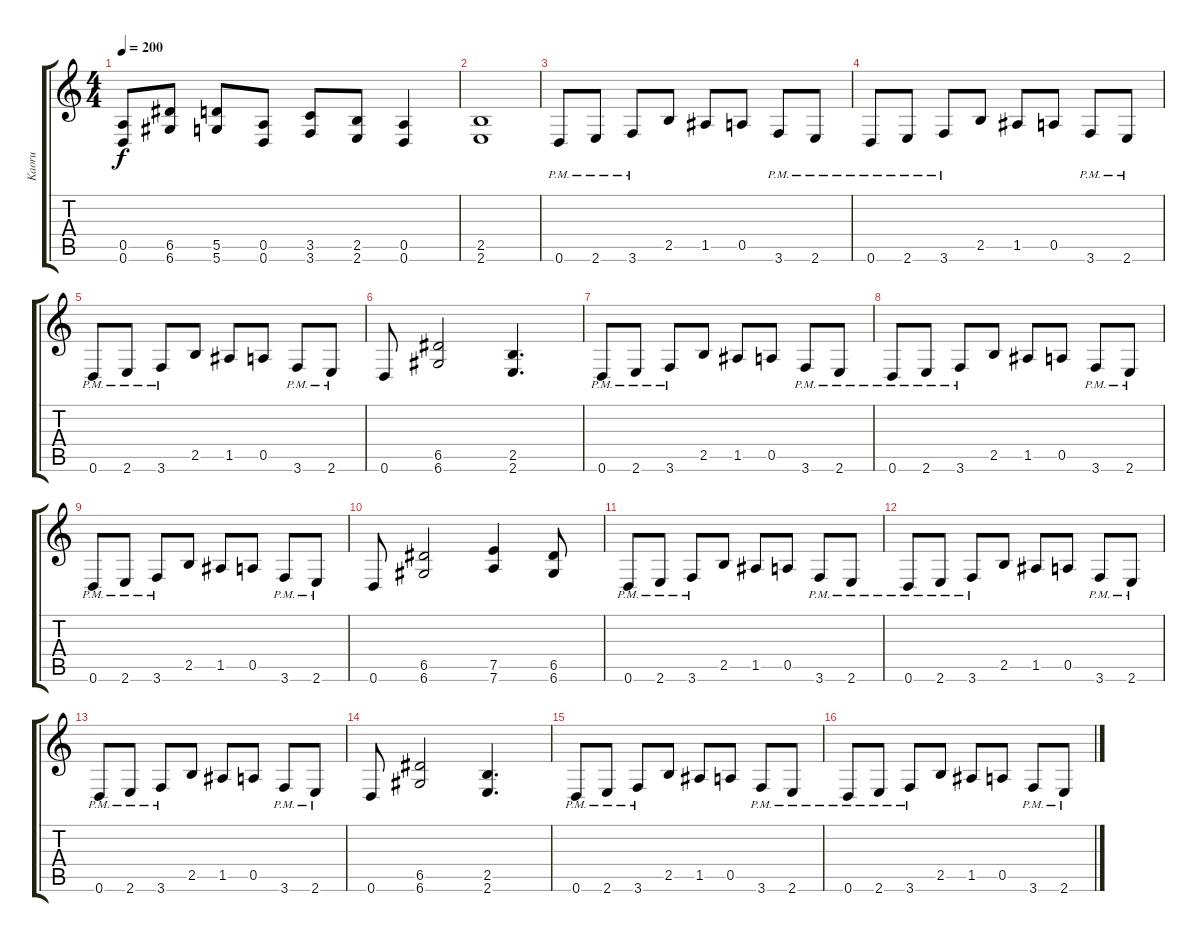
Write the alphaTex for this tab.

\track ("Kaoru" "Kaoru") {instrument overdrivenguitar}
\staff {score tabs}
\tuning (E4 B3 G3 D3 A2 D2) {hide}
\ts (4 4)
\tempo 200
\clef g2
\ks c
(0.5 0.6).8{dy f} (6.5 6.6).8 (5.5 5.6).8 (0.5 0.6).8 (3.5 3.6).8 (2.5 2.6).8 (0.5 0.6).4 |
(2.5 2.6).1 |
0.6{pm}.8 2.6{pm}.8 3.6{pm}.8 2.5.8 1.5.8 0.5.8 3.6{pm}.8 2.6{pm}.8 |
0.6{pm}.8 2.6{pm}.8 3.6{pm}.8 2.5.8 1.5.8 0.5.8 3.6{pm}.8 2.6{pm}.8 |
0.6{pm}.8 2.6{pm}.8 3.6{pm}.8 2.5.8 1.5.8 0.5.8 3.6{pm}.8 2.6{pm}.8 |
0.6.8 (6.5 6.6).2 (2.5 2.6).4{d} |
0.6{pm}.8 2.6{pm}.8 3.6{pm}.8 2.5.8 1.5.8 0.5.8 3.6{pm}.8 2.6{pm}.8 |
0.6{pm}.8 2.6{pm}.8 3.6{pm}.8 2.5.8 1.5.8 0.5.8 3.6{pm}.8 2.6{pm}.8 |
0.6{pm}.8 2.6{pm}.8 3.6{pm}.8 2.5.8 1.5.8 0.5.8 3.6{pm}.8 2.6{pm}.8 |
0.6.8 (6.5 6.6).2 (7.5 7.6).4 (6.5 6.6).8 |
0.6{pm}.8 2.6{pm}.8 3.6{pm}.8 2.5.8 1.5.8 0.5.8 3.6{pm}.8 2.6{pm}.8 |
0.6{pm}.8 2.6{pm}.8 3.6{pm}.8 2.5.8 1.5.8 0.5.8 3.6{pm}.8 2.6{pm}.8 |
0.6{pm}.8 2.6{pm}.8 3.6{pm}.8 2.5.8 1.5.8 0.5.8 3.6{pm}.8 2.6{pm}.8 |
0.6.8 (6.5 6.6).2 (2.5 2.6).4{d} |
0.6{pm}.8 2.6{pm}.8 3.6{pm}.8 2.5.8 1.5.8 0.5.8 3.6{pm}.8 2.6{pm}.8 |
0.6{pm}.8 2.6{pm}.8 3.6{pm}.8 2.5.8 1.5.8 0.5.8 3.6{pm}.8 2.6{pm}.8
